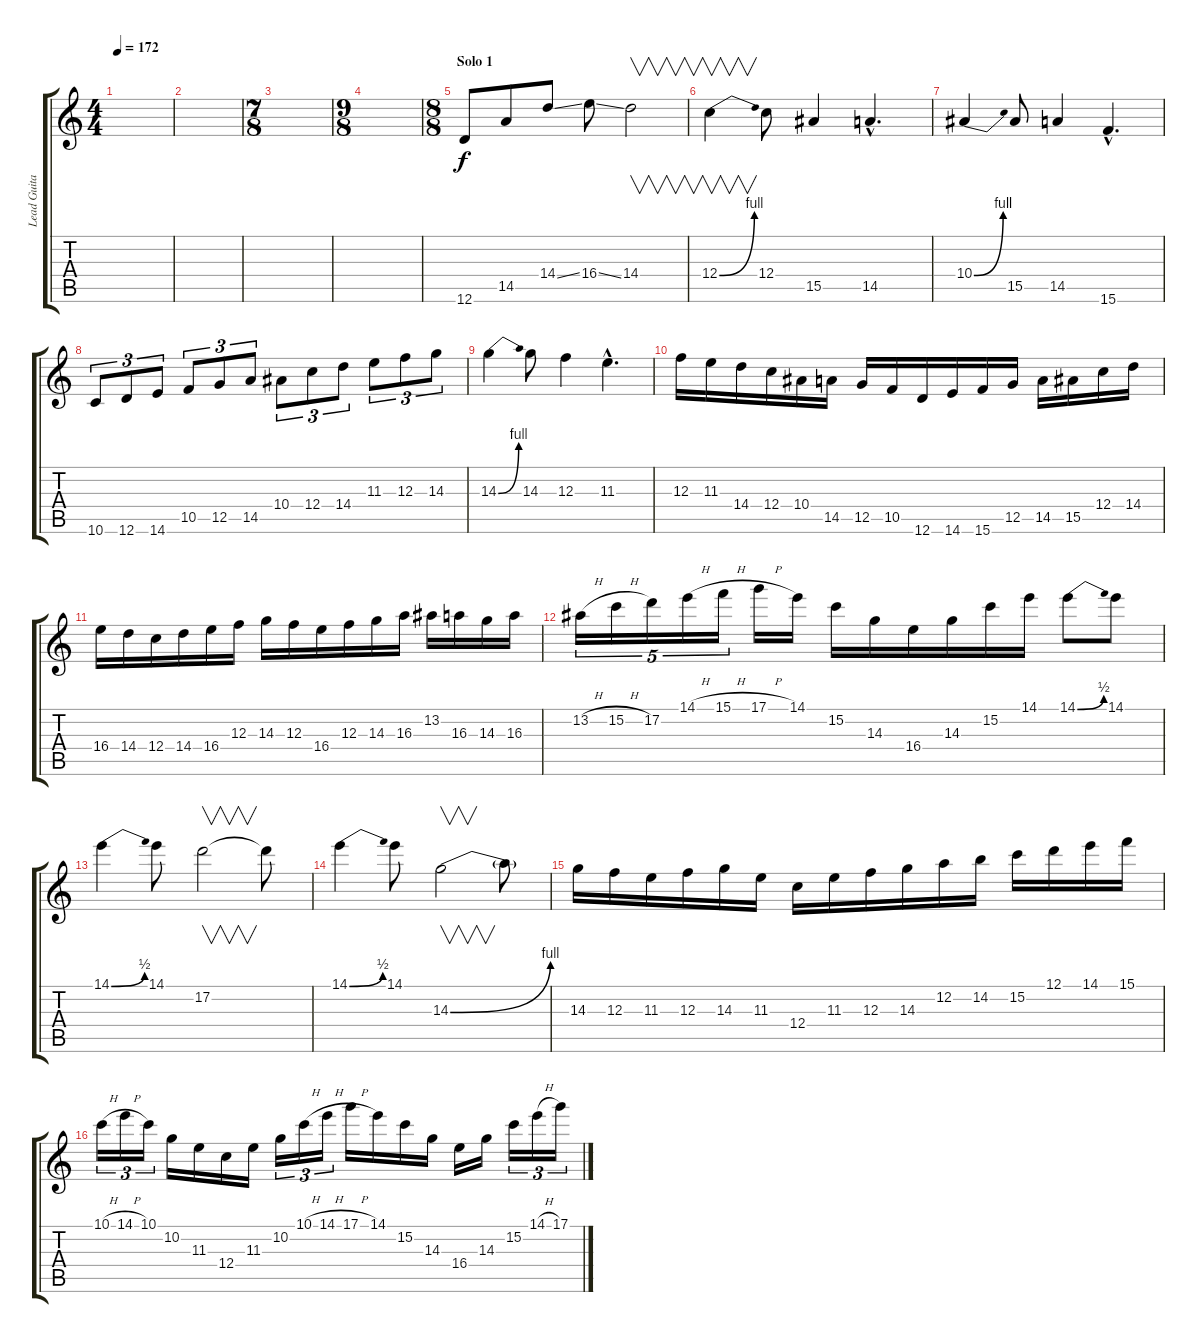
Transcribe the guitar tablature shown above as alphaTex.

\track ("Lead Guitar 1" "Lead Guita") {instrument distortionguitar}
\staff {score tabs}
\tuning (D4 A3 F3 C3 G2 D2) {hide}
\ts (4 4)
\tempo 172
\clef g2
\ks c
|
|
\ts (7 8)
|
\ts (9 8)
|
\ts (8 8)
\section ("" "Solo 1")
12.6.8 14.5.8 14.4{ss}.8 16.4{ss}.8 14.4.2{v} |
12.4{be (bend 0 0 60 4)}.4{v} 12.4.8 15.5.4 14.5{hac}.4{d} |
10.4{be (bend 0 0 60 4)}.4 15.5.8 14.5.4 15.6{hac}.4{d} |
10.6.8{tu (3 2)} 12.6.8{tu (3 2)} 14.6.8{tu (3 2)} 10.5.8{tu (3 2)} 12.5.8{tu (3 2)} 14.5.8{tu (3 2)} 10.4.8{tu (3 2)} 12.4.8{tu (3 2)} 14.4.8{tu (3 2)} 11.3.8{tu (3 2)} 12.3.8{tu (3 2)} 14.3.8{tu (3 2)} |
14.3{be (bend 0 0 60 4)}.4 14.3.8 12.3.4 11.3{hac}.4{d} |
12.3.16 11.3.16 14.4.16 12.4.16 10.4.16 14.5.16 12.5.16 10.5.16 12.6.16 14.6.16 15.6.16 12.5.16 14.5.16 15.5.16 12.4.16 14.4.16 |
16.4.16 14.4.16 12.4.16 14.4.16 16.4.16 12.3.16 14.3.16 12.3.16 16.4.16 12.3.16 14.3.16 16.3.16 13.2.16 16.3.16 14.3.16 16.3.16 |
13.2{h}.16{tu (5 4)} 15.2{h}.16{tu (5 4)} 17.2.16{tu (5 4)} 14.1{h}.16{tu (5 4)} 15.1{h}.16{tu (5 4)} 17.1{h}.16 14.1.16 15.2.16 14.3.16 16.4.16 14.3.16 15.2.16 14.1.16 14.1{be (bend 0 0 60 2)}.8 14.1.8 |
14.1{be (bend 0 0 60 2)}.4 14.1.8 17.2.2{v} 17.2{t}.8 |
14.1{be (bend 0 0 60 2)}.4 14.1.8 14.3{be (bend 0 0 60 4)}.2{v} 14.3{t}.8 |
14.3.16 12.3.16 11.3.16 12.3.16 14.3.16 11.3.16 12.4.16 11.3.16 12.3.16 14.3.16 12.2.16 14.2.16 15.2.16 12.1.16 14.1.16 15.1.16 |
10.1{h}.16{tu (3 2)} 14.1{h}.16{tu (3 2)} 10.1.16{tu (3 2)} 10.2.16 11.3.16 12.4.16 11.3.16 10.2.16{tu (3 2)} 10.1{h}.16{tu (3 2)} 14.1{h}.16{tu (3 2)} 17.1{h}.16 14.1.16 15.2.16 14.3.16 16.4.16 14.3.16 15.2.16{tu (3 2)} 14.1{h}.16{tu (3 2)} 17.1{h}.16{tu (3 2)}
